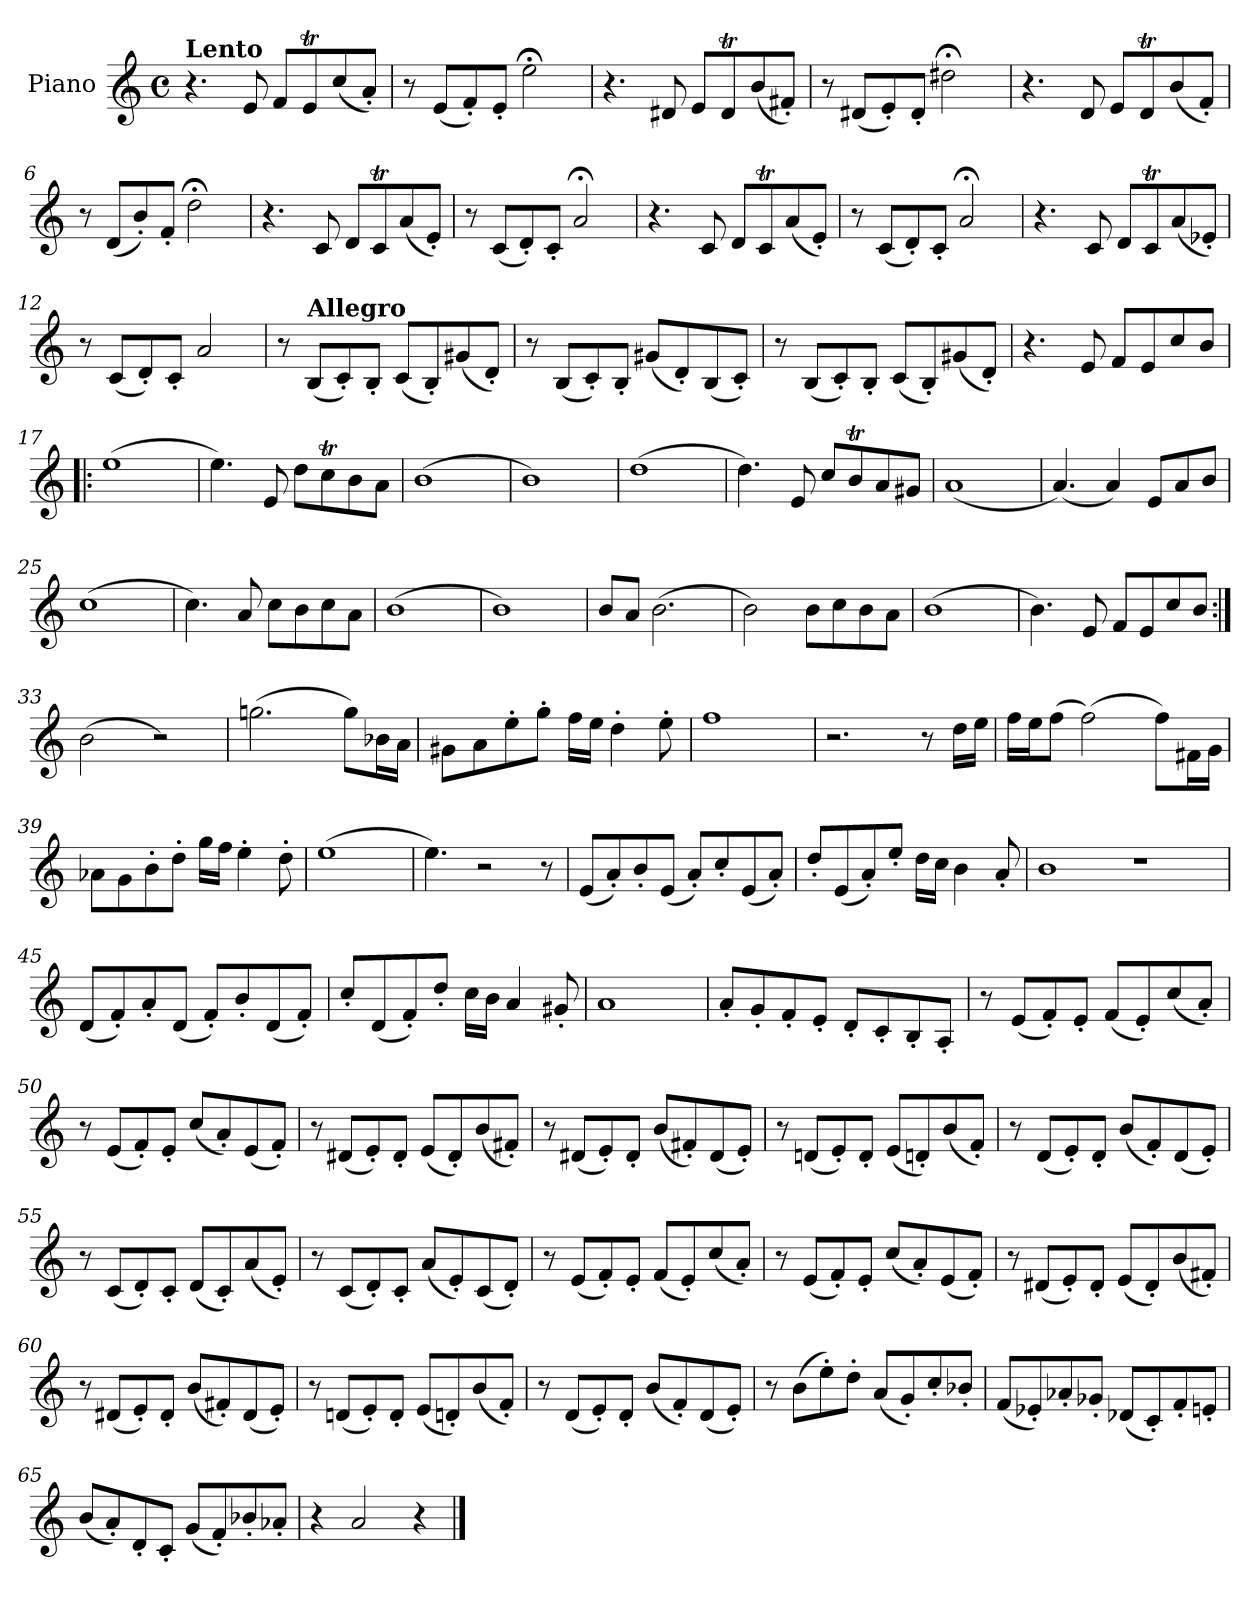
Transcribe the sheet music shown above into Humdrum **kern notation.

**kern
*part1
*staff1
*I"Piano
*I'Pno.
*clefG2
*k[]
*M4/4
*met(c)
=1
!LO:TX:a:B:t=Lento
4.r
8e/
8f/L
8et/
(<8cc/
8a'/J)
=2
8r
(<8e/L
8f'/)
8e'/J
2ee;<\
=3
4.r
8d#X/
8e/L
8d#t/
(<8b/
8f#X'/J)
=4
8r
(<8d#X/L
8e'/)
8d#'/J
2dd#X;<\
=5
4.r
8d/
8e/L
8dT/
(<8b/
8f'/J)
!!LO:LB:g=z
=6
8r
(<8d/L
8b'/)
8f'/J
2dd;<\
=7
4.r
8c/
8d/L
8cT/
(<8a/
8e'/J)
=8
8r
(<8c/L
8d'/)
8c'/J
2a;</
=9
4.r
8c/
8d/L
8cT/
(<8a/
8e'/J)
=10
8r
(<8c/L
8d'/)
8c'/J
2a;</
!!LO:LB:g=z
=11
4.r
8c/
8d/L
8cT/
(<8a/
8e-X'/J)
=12
8r
(<8c/L
8d'/)
8c'/J
2a/
=13
8r
!LO:TX:a:B:t=Allegro
(<8B/L
8c'/)
8B'/J
(<8c/L
8B'/)
(<8g#X/
8d'/J)
=14
8r
(<8B/L
8c'/)
8B'/J
(<8g#X/L
8d'/)
(<8B/
8c'/J)
!!LO:LB:g=z
=15
8r
(<8B/L
8c'/)
8B'/J
(<8c/L
8B'/)
(<8g#X/
8d'/J)
=16
4.r
8e/
8f/L
8e/
8cc/
8b/J
!!LO:LB:g=z
=17!|:
(>1ee
=18
4.ee\)
8e/
8dd\L
8ccT\
8b\
8a\J
=19
(>1b
=20
1b)
!!LO:LB:g=z
=21
(>1dd
=22
4.dd\)
8e/
8cc/L
8bt/
8a/
8g#X/J
=23
(<1a
=24
(<4.a/)
4a/)
8e/L
8a/
8b/J
!!LO:LB:g=z
=25
(>1cc
=26
4.cc\)
8a/
8cc\L
8b\
8cc\
8a\J
=27
(>1b
=28
1b)
!!LO:LB:g=z
=29
8b/L
8a/J
(>2.b\
=30
2b\)
8b\L
8cc\
8b\
8a\J
=31
(>1b
=32
4.b\)
8e/
8f/L
8e/
8cc/
8b/J
=33:|!
(>2b\
2r)
!!LO:LB:g=z
=34
(>2.ggn\
8gg\L)
16b-X\L
16a\JJ
=35
8g#X\L
8a\
8ee'\
8gg'\J
16ff\LL
16ee\JJ
4dd'\
8ee'\
=36
1ff
=37
2.r
8r
16dd\LL
16ee\JJ
=38
16ff\LL
16ee\J
(>8ff\J
(>2ff\)
8ff\L)
16f#X\L
16g\JJ
!!LO:LB:g=z
=39
8a-X\L
8g\
8b'\
8dd'\J
16gg\LL
16ff\JJ
4ee'\
8dd'\
=40
(>1ee
=41
4.ee\)
2r
8r
=42
(<8e/L
8a'/)
8b'/
(<8e/J
8a'/L)
8cc'/
(<8e/
8a'/J)
=43
8dd'/L
(<8e/
8a'/)
8ee'/J
16dd\LL
16cc\JJ
4b\
8a'/
!!LO:PB:g=z
=44
1b
1r
=45
(<8d/L
8f'/)
8a'/
(<8d/J
8f'/L)
8b'/
(<8d/
8f'/J)
=46
8cc'/L
(<8d/
8f'/)
8dd'/J
16cc\LL
16b\JJ
4a/
8g#X'/
=47
1a
=48
8a'/L
8g'/
8f'/
8e'/J
8d'/L
8c'/
8B'/
8A'/J
!!LO:LB:g=z
=49
8r
(<8e/L
8f'/)
8e'/J
(<8f/L
8e'/)
(<8cc/
8a'/J)
=50
8r
(<8e/L
8f'/)
8e'/J
(<8cc/L
8a'/)
(<8e/
8f'/J)
=51
8r
(<8d#X/L
8e'/)
8d#'/J
(<8e/L
8d#'/)
(<8b/
8f#X'/J)
=52
8r
(<8d#X/L
8e'/)
8d#'/J
(<8b/L
8f#X'/)
(<8d#/
8e'/J)
!!LO:LB:g=z
=53
8r
(<8dn/L
8e'/)
8d'/J
(<8e/L
8dn'/)
(<8b/
8f'/J)
=54
8r
(<8d/L
8e'/)
8d'/J
(<8b/L
8f'/)
(<8d/
8e'/J)
=55
8r
(<8c/L
8d'/)
8c'/J
(<8d/L
8c'/)
(<8a/
8e'/J)
=56
8r
(<8c/L
8d'/)
8c'/J
(<8a/L
8e'/)
(<8c/
8d'/J)
!!LO:LB:g=z
=57
8r
(<8e/L
8f'/)
8e'/J
(<8f/L
8e'/)
(<8cc/
8a'/J)
=58
8r
(<8e/L
8f'/)
8e'/J
(<8cc/L
8a'/)
(<8e/
8f'/J)
=59
8r
(<8d#X/L
8e'/)
8d#'/J
(<8e/L
8d#'/)
(<8b/
8f#X'/J)
=60
8r
(<8d#X/L
8e'/)
8d#'/J
(<8b/L
8f#X'/)
(<8d#/
8e'/J)
!!LO:LB:g=z
=61
8r
(<8dn/L
8e'/)
8d'/J
(<8e/L
8dn'/)
(<8b/
8f'/J)
=62
8r
(<8d/L
8e'/)
8d'/J
(<8b/L
8f'/)
(<8d/
8e'/J)
=63
8r
(>8b\L
8ee'\)
8dd'\J
(<8a/L
8g'/)
8cc'/
8b-X'/J
=64
(<8f/L
8e-X'/)
8a-X'/
8g-X'/J
(<8d-X/L
8c'/)
8f'/
8en'/J
!!LO:LB:g=z
=65
(<8b/L
8a'/)
8d'/
8c'/J
(<8g/L
8f'/)
8b-X'/
8a-X'/J
=66
4r
2a/
4r
==
*-
